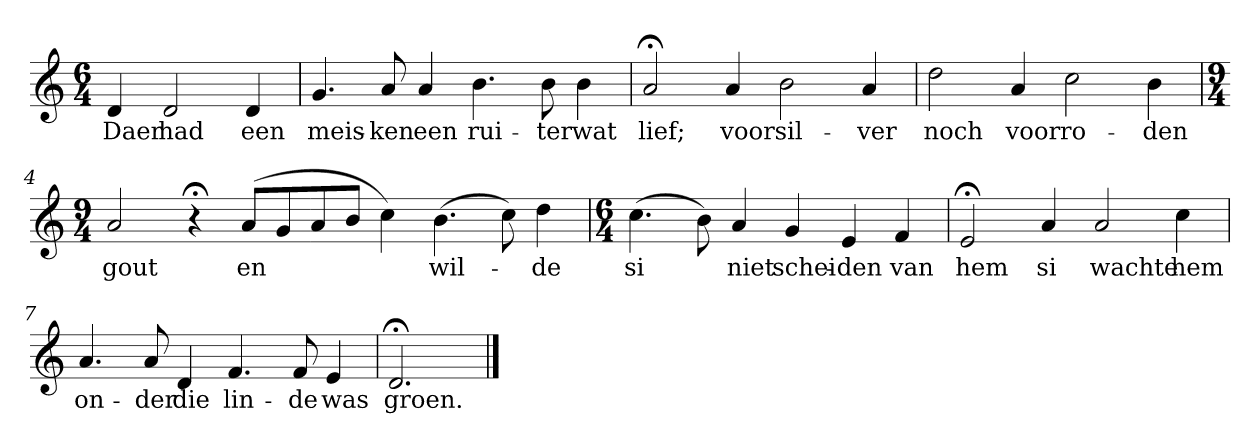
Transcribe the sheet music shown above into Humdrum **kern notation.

**kern	**text
*part1	*part1
*staff1	*staff1
*k[]	*
*D:dor	*
*M6/4	*
*MM120	*
=	=
4d	Daer
2d	had
4d	een
=1	=1
4.g	meis-
8a	-ken
4a	een
4.b	rui-
8b	-ter
4b	wat
=2	=2
2a;<	lief;
4a	voor
2b	sil-
4a	-ver
=3	=3
2dd	noch
4a	voor
2cc	ro-
4b	-den
=4	=4
*M9/4	*
2a	gout
4r;<	.
(8aL	en
8g	.
8a	.
8bJ	.
4cc)	.
(4.b	wil-
8cc)	.
4dd	-de
=5	=5
*M6/4	*
(4.cc	si
8b)	.
4a	niet
4g	schei-
4e	-den
4f	van
=6	=6
2e;<	hem
4a	si
2a	wachte
4cc	hem
=7	=7
4.a	on-
8a	-der
4d	die
4.f	lin-
8f	-de
4e	was
=8	=8
2.d;<	groen.
==	==
*-	*-
